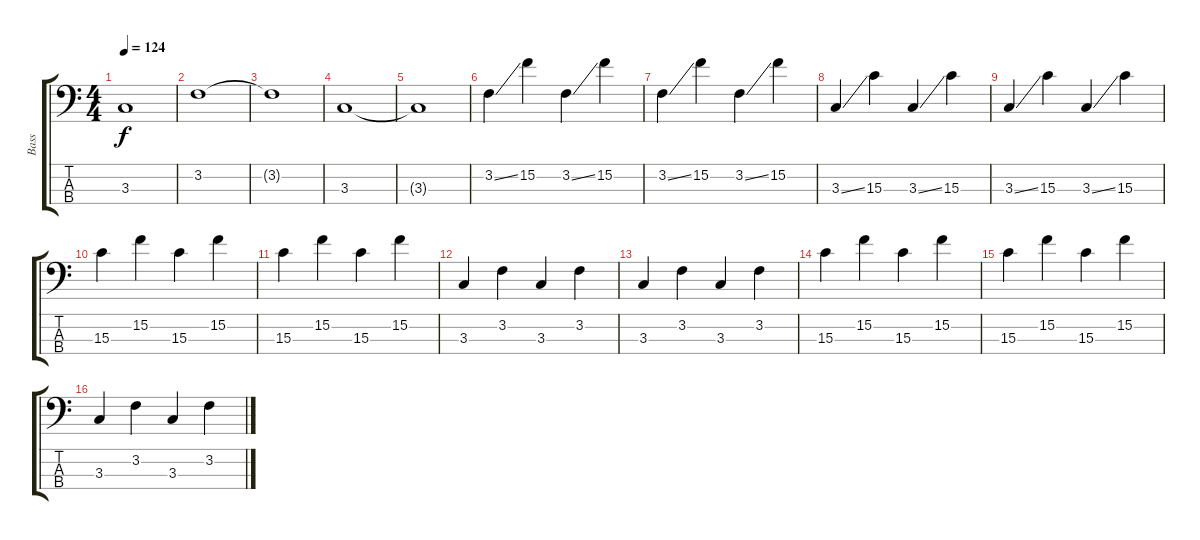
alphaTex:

\track ("Bass" "Bass") {instrument fretlessbass}
\staff {score tabs}
\tuning (G2 D2 A1 E1) {hide}
\ts (4 4)
\tempo 124
\clef f4
\ks c
3.3{t}.1{dy f} |
3.2.1 |
3.2{t}.1 |
3.3.1 |
3.3{t}.1 |
3.2{ss}.4 15.2.4 3.2{ss}.4 15.2.4 |
3.2{ss}.4 15.2.4 3.2{ss}.4 15.2.4 |
3.3{ss}.4 15.3.4 3.3{ss}.4 15.3.4 |
3.3{ss}.4 15.3.4 3.3{ss}.4 15.3.4 |
15.3.4 15.2.4 15.3.4 15.2.4 |
15.3.4 15.2.4 15.3.4 15.2.4 |
3.3.4 3.2.4 3.3.4 3.2.4 |
3.3.4 3.2.4 3.3.4 3.2.4 |
15.3.4 15.2.4 15.3.4 15.2.4 |
15.3.4 15.2.4 15.3.4 15.2.4 |
3.3.4 3.2.4 3.3.4 3.2.4
